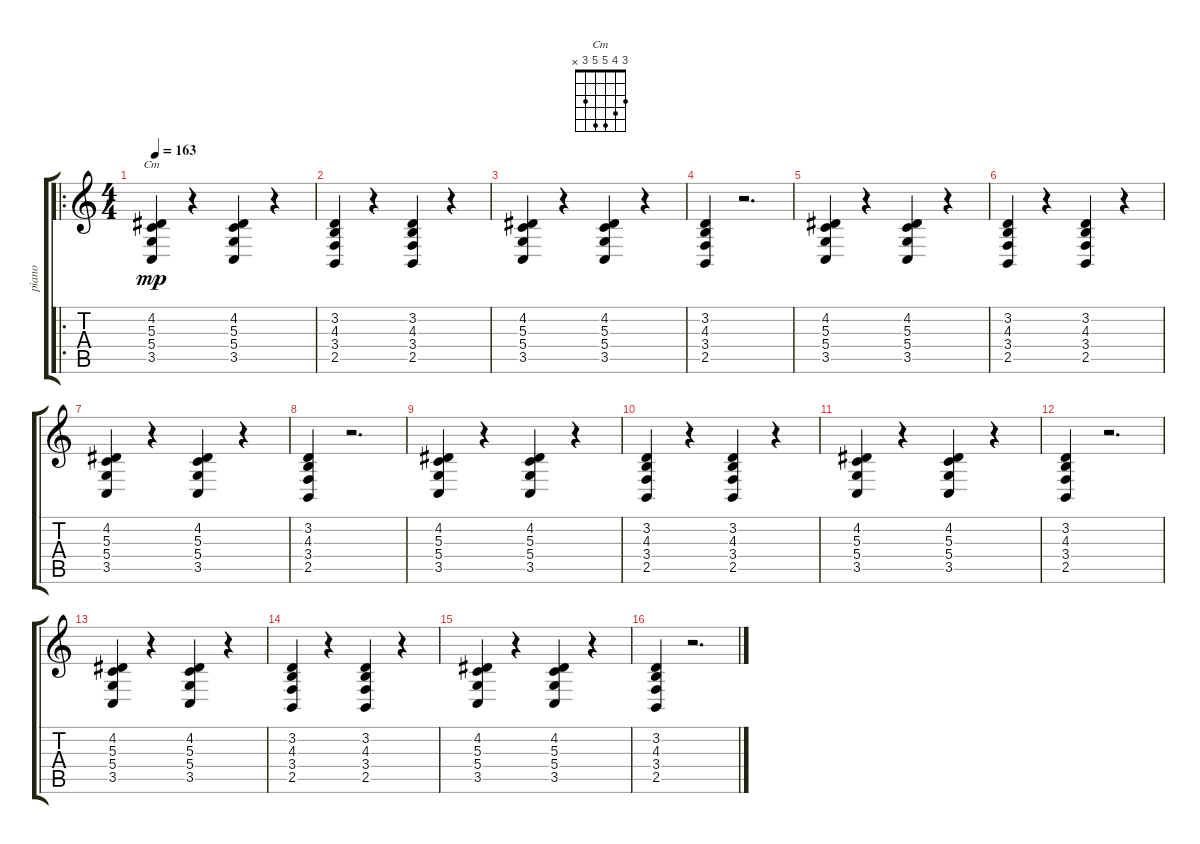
\track ("piano" "piano") {instrument electricgrandpiano}
\staff {score tabs}
\tuning (E4 B3 G3 D3 A2 E2) {hide}
\chord ("Cm" 3 4 5 5 3 x)
\ro
\ts (4 4)
\tempo 163
\clef g2
\ks c
(4.2 5.3 5.4 3.5).4{ch "Cm" dy mp} r.4 (4.2 5.3 5.4 3.5).4 r.4 |
(3.2 4.3 3.4 2.5).4 r.4 (3.2 4.3 3.4 2.5).4 r.4 |
(4.2 5.3 5.4 3.5).4 r.4 (4.2 5.3 5.4 3.5).4 r.4 |
(3.2 4.3 3.4 2.5).4 r.2{d} |
(4.2 5.3 5.4 3.5).4 r.4 (4.2 5.3 5.4 3.5).4 r.4 |
(3.2 4.3 3.4 2.5).4 r.4 (3.2 4.3 3.4 2.5).4 r.4 |
(4.2 5.3 5.4 3.5).4 r.4 (4.2 5.3 5.4 3.5).4 r.4 |
(3.2 4.3 3.4 2.5).4 r.2{d} |
(4.2 5.3 5.4 3.5).4 r.4 (4.2 5.3 5.4 3.5).4 r.4 |
(3.2 4.3 3.4 2.5).4 r.4 (3.2 4.3 3.4 2.5).4 r.4 |
(4.2 5.3 5.4 3.5).4 r.4 (4.2 5.3 5.4 3.5).4 r.4 |
(3.2 4.3 3.4 2.5).4 r.2{d} |
(4.2 5.3 5.4 3.5).4 r.4 (4.2 5.3 5.4 3.5).4 r.4 |
(3.2 4.3 3.4 2.5).4 r.4 (3.2 4.3 3.4 2.5).4 r.4 |
(4.2 5.3 5.4 3.5).4 r.4 (4.2 5.3 5.4 3.5).4 r.4 |
(3.2 4.3 3.4 2.5).4 r.2{d}
